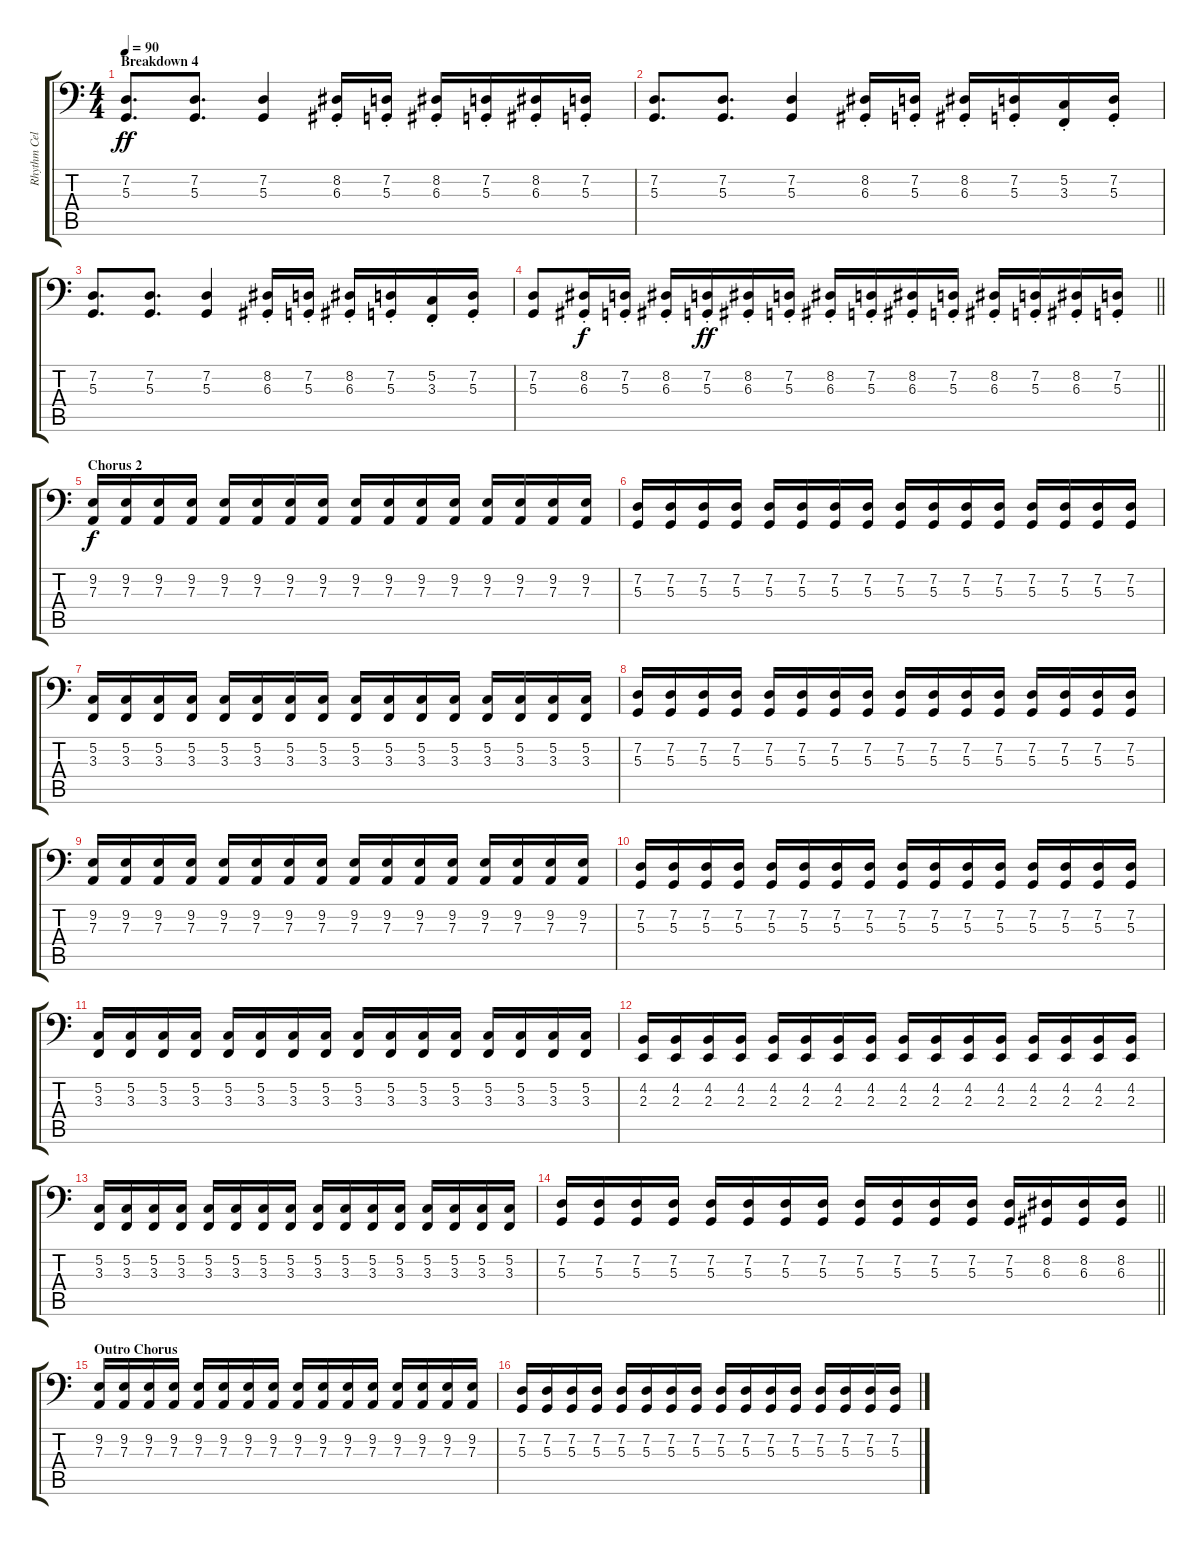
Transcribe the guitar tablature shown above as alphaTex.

\track ("Rhythm Cello" "Rhythm Cel") {instrument cello}
\staff {score tabs}
\tuning (C3 G2 D2 A1 E1 B0) {hide}
\ts (4 4)
\section ("" "Breakdown 4")
\tempo 90
\clef f4
\ks c
(7.2 5.3).8{d dy ff} (7.2 5.3).8{d} (7.2 5.3).4 (8.2{st} 6.3{st}).16 (7.2{st} 5.3{st}).16 (8.2{st} 6.3{st}).16 (7.2{st} 5.3{st}).16 (8.2{st} 6.3{st}).16 (7.2{st} 5.3{st}).16 |
(7.2 5.3).8{d} (7.2 5.3).8{d} (7.2 5.3).4 (8.2{st} 6.3{st}).16 (7.2{st} 5.3{st}).16 (8.2{st} 6.3{st}).16 (7.2{st} 5.3{st}).16 (5.2{st} 3.3{st}).16 (7.2{st} 5.3{st}).16 |
(7.2 5.3).8{d} (7.2 5.3).8{d} (7.2 5.3).4 (8.2{st} 6.3{st}).16 (7.2{st} 5.3{st}).16 (8.2{st} 6.3{st}).16 (7.2{st} 5.3{st}).16 (5.2{st} 3.3{st}).16 (7.2{st} 5.3{st}).16 |
\barLineRight lightlight
(7.2 5.3).8 (8.2{st} 6.3{st}).16{dy f} (7.2{st} 5.3{st}).16 (8.2{st} 6.3{st}).16 (7.2{st} 5.3{st}).16{dy ff} (8.2{st} 6.3{st}).16 (7.2{st} 5.3{st}).16 (8.2{st} 6.3{st}).16 (7.2{st} 5.3{st}).16 (8.2{st} 6.3{st}).16 (7.2{st} 5.3{st}).16 (8.2{st} 6.3{st}).16 (7.2{st} 5.3{st}).16 (8.2{st} 6.3{st}).16 (7.2{st} 5.3{st}).16 |
\section ("" "Chorus 2")
(9.2 7.3).16{dy f} (9.2 7.3).16 (9.2 7.3).16 (9.2 7.3).16 (9.2 7.3).16 (9.2 7.3).16 (9.2 7.3).16 (9.2 7.3).16 (9.2 7.3).16 (9.2 7.3).16 (9.2 7.3).16 (9.2 7.3).16 (9.2 7.3).16 (9.2 7.3).16 (9.2 7.3).16 (9.2 7.3).16 |
(7.2 5.3).16 (7.2 5.3).16 (7.2 5.3).16 (7.2 5.3).16 (7.2 5.3).16 (7.2 5.3).16 (7.2 5.3).16 (7.2 5.3).16 (7.2 5.3).16 (7.2 5.3).16 (7.2 5.3).16 (7.2 5.3).16 (7.2 5.3).16 (7.2 5.3).16 (7.2 5.3).16 (7.2 5.3).16 |
(5.2 3.3).16 (5.2 3.3).16 (5.2 3.3).16 (5.2 3.3).16 (5.2 3.3).16 (5.2 3.3).16 (5.2 3.3).16 (5.2 3.3).16 (5.2 3.3).16 (5.2 3.3).16 (5.2 3.3).16 (5.2 3.3).16 (5.2 3.3).16 (5.2 3.3).16 (5.2 3.3).16 (5.2 3.3).16 |
(7.2 5.3).16 (7.2 5.3).16 (7.2 5.3).16 (7.2 5.3).16 (7.2 5.3).16 (7.2 5.3).16 (7.2 5.3).16 (7.2 5.3).16 (7.2 5.3).16 (7.2 5.3).16 (7.2 5.3).16 (7.2 5.3).16 (7.2 5.3).16 (7.2 5.3).16 (7.2 5.3).16 (7.2 5.3).16 |
(9.2 7.3).16 (9.2 7.3).16 (9.2 7.3).16 (9.2 7.3).16 (9.2 7.3).16 (9.2 7.3).16 (9.2 7.3).16 (9.2 7.3).16 (9.2 7.3).16 (9.2 7.3).16 (9.2 7.3).16 (9.2 7.3).16 (9.2 7.3).16 (9.2 7.3).16 (9.2 7.3).16 (9.2 7.3).16 |
(7.2 5.3).16 (7.2 5.3).16 (7.2 5.3).16 (7.2 5.3).16 (7.2 5.3).16 (7.2 5.3).16 (7.2 5.3).16 (7.2 5.3).16 (7.2 5.3).16 (7.2 5.3).16 (7.2 5.3).16 (7.2 5.3).16 (7.2 5.3).16 (7.2 5.3).16 (7.2 5.3).16 (7.2 5.3).16 |
(5.2 3.3).16 (5.2 3.3).16 (5.2 3.3).16 (5.2 3.3).16 (5.2 3.3).16 (5.2 3.3).16 (5.2 3.3).16 (5.2 3.3).16 (5.2 3.3).16 (5.2 3.3).16 (5.2 3.3).16 (5.2 3.3).16 (5.2 3.3).16 (5.2 3.3).16 (5.2 3.3).16 (5.2 3.3).16 |
(4.2 2.3).16 (4.2 2.3).16 (4.2 2.3).16 (4.2 2.3).16 (4.2 2.3).16 (4.2 2.3).16 (4.2 2.3).16 (4.2 2.3).16 (4.2 2.3).16 (4.2 2.3).16 (4.2 2.3).16 (4.2 2.3).16 (4.2 2.3).16 (4.2 2.3).16 (4.2 2.3).16 (4.2 2.3).16 |
(5.2 3.3).16 (5.2 3.3).16 (5.2 3.3).16 (5.2 3.3).16 (5.2 3.3).16 (5.2 3.3).16 (5.2 3.3).16 (5.2 3.3).16 (5.2 3.3).16 (5.2 3.3).16 (5.2 3.3).16 (5.2 3.3).16 (5.2 3.3).16 (5.2 3.3).16 (5.2 3.3).16 (5.2 3.3).16 |
\barLineRight lightlight
(7.2 5.3).16 (7.2 5.3).16 (7.2 5.3).16 (7.2 5.3).16 (7.2 5.3).16 (7.2 5.3).16 (7.2 5.3).16 (7.2 5.3).16 (7.2 5.3).16 (7.2 5.3).16 (7.2 5.3).16 (7.2 5.3).16 (7.2 5.3).16 (8.2 6.3).16 (8.2 6.3).16 (8.2 6.3).16 |
\section ("" "Outro Chorus")
(9.2 7.3).16 (9.2 7.3).16 (9.2 7.3).16 (9.2 7.3).16 (9.2 7.3).16 (9.2 7.3).16 (9.2 7.3).16 (9.2 7.3).16 (9.2 7.3).16 (9.2 7.3).16 (9.2 7.3).16 (9.2 7.3).16 (9.2 7.3).16 (9.2 7.3).16 (9.2 7.3).16 (9.2 7.3).16 |
(7.2 5.3).16 (7.2 5.3).16 (7.2 5.3).16 (7.2 5.3).16 (7.2 5.3).16 (7.2 5.3).16 (7.2 5.3).16 (7.2 5.3).16 (7.2 5.3).16 (7.2 5.3).16 (7.2 5.3).16 (7.2 5.3).16 (7.2 5.3).16 (7.2 5.3).16 (7.2 5.3).16 (7.2 5.3).16
